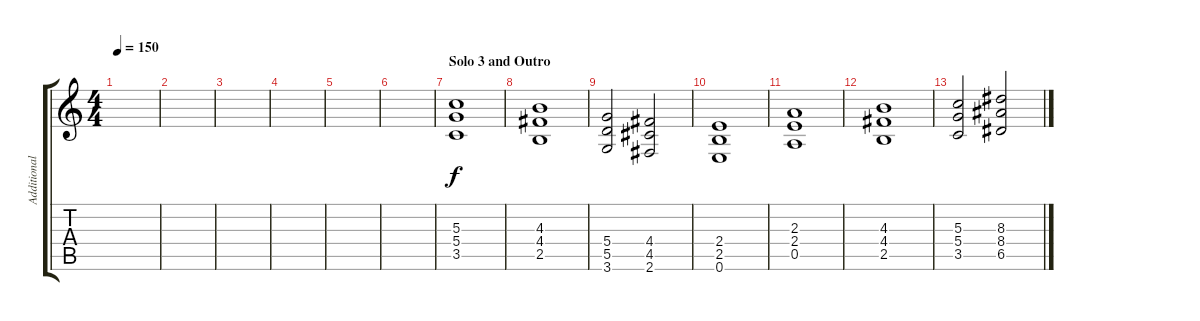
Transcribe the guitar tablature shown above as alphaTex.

\track ("Additional Drive" "Additional") {instrument overdrivenguitar}
\staff {score tabs}
\tuning (E4 B3 G3 D3 A2 E2) {hide}
\ts (4 4)
\tempo 150
\clef g2
\ks c
|
|
|
|
|
|
\section ("" "Solo 3 and Outro")
(5.3 5.4 3.5).1 |
(4.3 4.4 2.5).1 |
(5.4 5.5 3.6).2 (4.4 4.5 2.6).2 |
(2.4 2.5 0.6).1 |
(2.3 2.4 0.5).1 |
(4.3 4.4 2.5).1 |
(5.3 5.4 3.5).2 (8.3 8.4 6.5).2
